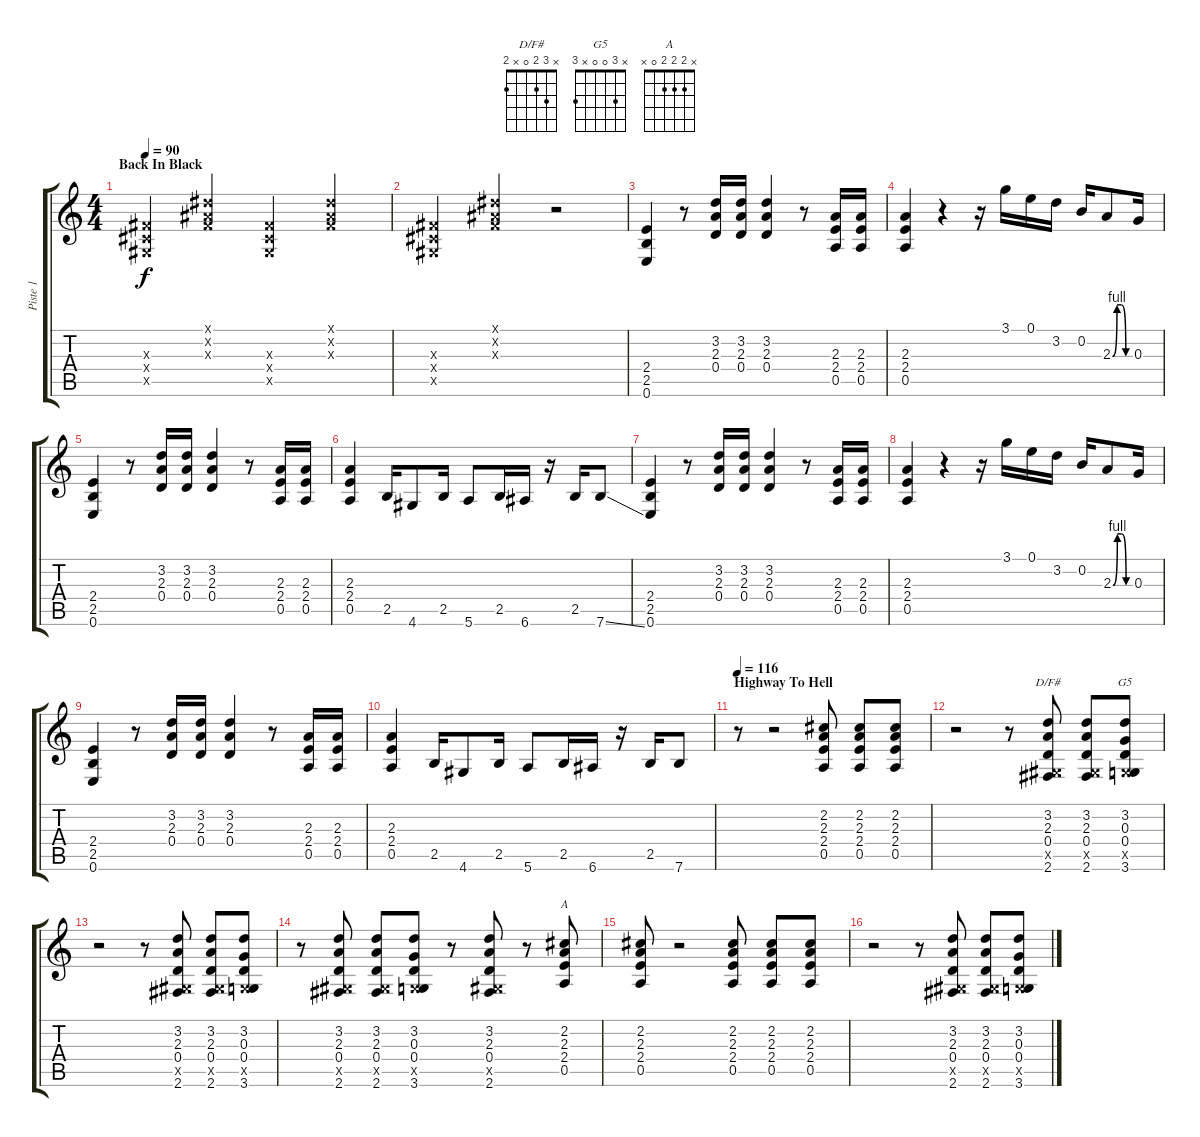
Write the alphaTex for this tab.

\track ("Piste 1" "Piste 1") {instrument overdrivenguitar}
\staff {score tabs}
\tuning (E4 B3 G3 D3 A2 E2) {hide}
\chord ("D/F#" x 3 2 0 x 2)
\chord ("G5" x 3 0 0 x 3)
\chord ("A" x 2 2 2 0 x)
\ts (4 4)
\section ("" "Back In Black")
\tempo 90
\clef g2
\ks c
(-1.3{x} -1.4{x} -1.5{x}).4{dy f instrument overdrivenguitar} (-1.1{x} -1.2{x} -1.3{x}).4 (-1.3{x} -1.4{x} -1.5{x}).4 (-1.1{x} -1.2{x} -1.3{x}).4 |
(-1.3{x} -1.4{x} -1.5{x}).4 (-1.1{x} -1.2{x} -1.3{x}).4 r.2 |
(2.4 2.5 0.6).4 r.8 (3.2 2.3 0.4).16 (3.2 2.3 0.4).16 (3.2 2.3 0.4).4 r.8 (2.3 2.4 0.5).16 (2.3 2.4 0.5).16 |
(2.3 2.4 0.5).4 r.4 r.16 3.1.16 0.1.16 3.2.16 0.2.16 2.3{be (custom 0 0 15 4 30 4 45 0 60 0)}.8 0.3.16 |
(2.4 2.5 0.6).4 r.8 (3.2 2.3 0.4).16 (3.2 2.3 0.4).16 (3.2 2.3 0.4).4 r.8 (2.3 2.4 0.5).16 (2.3 2.4 0.5).16 |
(2.3 2.4 0.5).4 2.5.16 4.6.8 2.5.16 5.6.8 2.5.16 6.6.16 r.16 2.5.16 7.6{ss}.8 |
(2.4 2.5 0.6).4 r.8 (3.2 2.3 0.4).16 (3.2 2.3 0.4).16 (3.2 2.3 0.4).4 r.8 (2.3 2.4 0.5).16 (2.3 2.4 0.5).16 |
(2.3 2.4 0.5).4 r.4 r.16 3.1.16 0.1.16 3.2.16 0.2.16 2.3{be (custom 0 0 15 4 30 4 45 0 60 0)}.8 0.3.16 |
(2.4 2.5 0.6).4 r.8 (3.2 2.3 0.4).16 (3.2 2.3 0.4).16 (3.2 2.3 0.4).4 r.8 (2.3 2.4 0.5).16 (2.3 2.4 0.5).16 |
(2.3 2.4 0.5).4 2.5.16 4.6.8 2.5.16 5.6.8 2.5.16 6.6.16 r.16 2.5.16 7.6.8 |
\section ("" "Highway To Hell")
\tempo 116
r.8 r.2 (2.2 2.3 2.4 0.5).8 (2.2 2.3 2.4 0.5).8 (2.2 2.3 2.4 0.5).8 |
r.2 r.8 (3.2 2.3 0.4 -1.5{x} 2.6).8{ch "D/F#"} (3.2 2.3 0.4 -1.5{x} 2.6).8 (3.2 0.3 0.4 -1.5{x} 3.6).8{ch "G5"} |
r.2 r.8 (3.2 2.3 0.4 -1.5{x} 2.6).8 (3.2 2.3 0.4 -1.5{x} 2.6).8 (3.2 0.3 0.4 -1.5{x} 3.6).8 |
r.8 (3.2 2.3 0.4 -1.5{x} 2.6).8 (3.2 2.3 0.4 -1.5{x} 2.6).8 (3.2 0.3 0.4 -1.5{x} 3.6).8 r.8 (3.2 2.3 0.4 -1.5{x} 2.6).8 r.8 (2.2 2.3 2.4 0.5).8{ch "A"} |
(2.2 2.3 2.4 0.5).8 r.2 (2.2 2.3 2.4 0.5).8 (2.2 2.3 2.4 0.5).8 (2.2 2.3 2.4 0.5).8 |
r.2 r.8 (3.2 2.3 0.4 -1.5{x} 2.6).8 (3.2 2.3 0.4 -1.5{x} 2.6).8 (3.2 0.3 0.4 -1.5{x} 3.6).8
